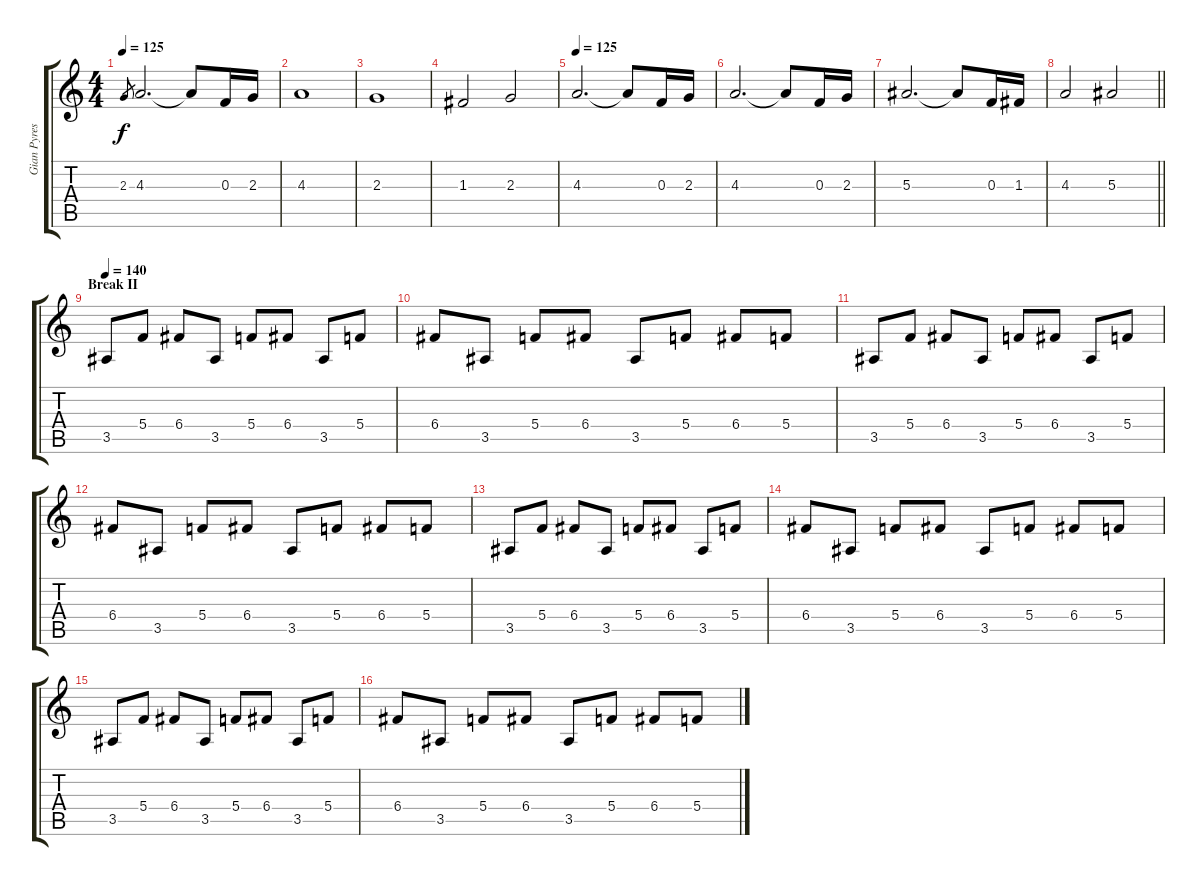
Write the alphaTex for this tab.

\track ("Gian Pyres" "Gian Pyres") {instrument distortionguitar}
\staff {score tabs}
\tuning (D4 A3 F3 C3 G2 D2) {hide}
\ts (4 4)
\tempo 125
\clef g2
\ks c
2.3.8{gr dy f} 4.3.2{d} 4.3{t}.8 0.3.16 2.3.16 |
4.3.1 |
2.3.1 |
1.3.2 2.3.2 |
\tempo 125
4.3.2{d} 4.3{t}.8 0.3.16 2.3.16 |
4.3.2{d} 4.3{t}.8 0.3.16 2.3.16 |
5.3.2{d} 5.3{t}.8 0.3.16 1.3.16 |
\barLineRight lightlight
4.3.2 5.3.2 |
\section ("" "Break II")
\tempo 140
3.5.8 5.4.8 6.4.8 3.5.8 5.4.8 6.4.8 3.5.8 5.4.8 |
6.4.8 3.5.8 5.4.8 6.4.8 3.5.8 5.4.8 6.4.8 5.4.8 |
3.5.8 5.4.8 6.4.8 3.5.8 5.4.8 6.4.8 3.5.8 5.4.8 |
6.4.8 3.5.8 5.4.8 6.4.8 3.5.8 5.4.8 6.4.8 5.4.8 |
3.5.8 5.4.8 6.4.8 3.5.8 5.4.8 6.4.8 3.5.8 5.4.8 |
6.4.8 3.5.8 5.4.8 6.4.8 3.5.8 5.4.8 6.4.8 5.4.8 |
3.5.8 5.4.8 6.4.8 3.5.8 5.4.8 6.4.8 3.5.8 5.4.8 |
6.4.8 3.5.8 5.4.8 6.4.8 3.5.8 5.4.8 6.4.8 5.4.8
